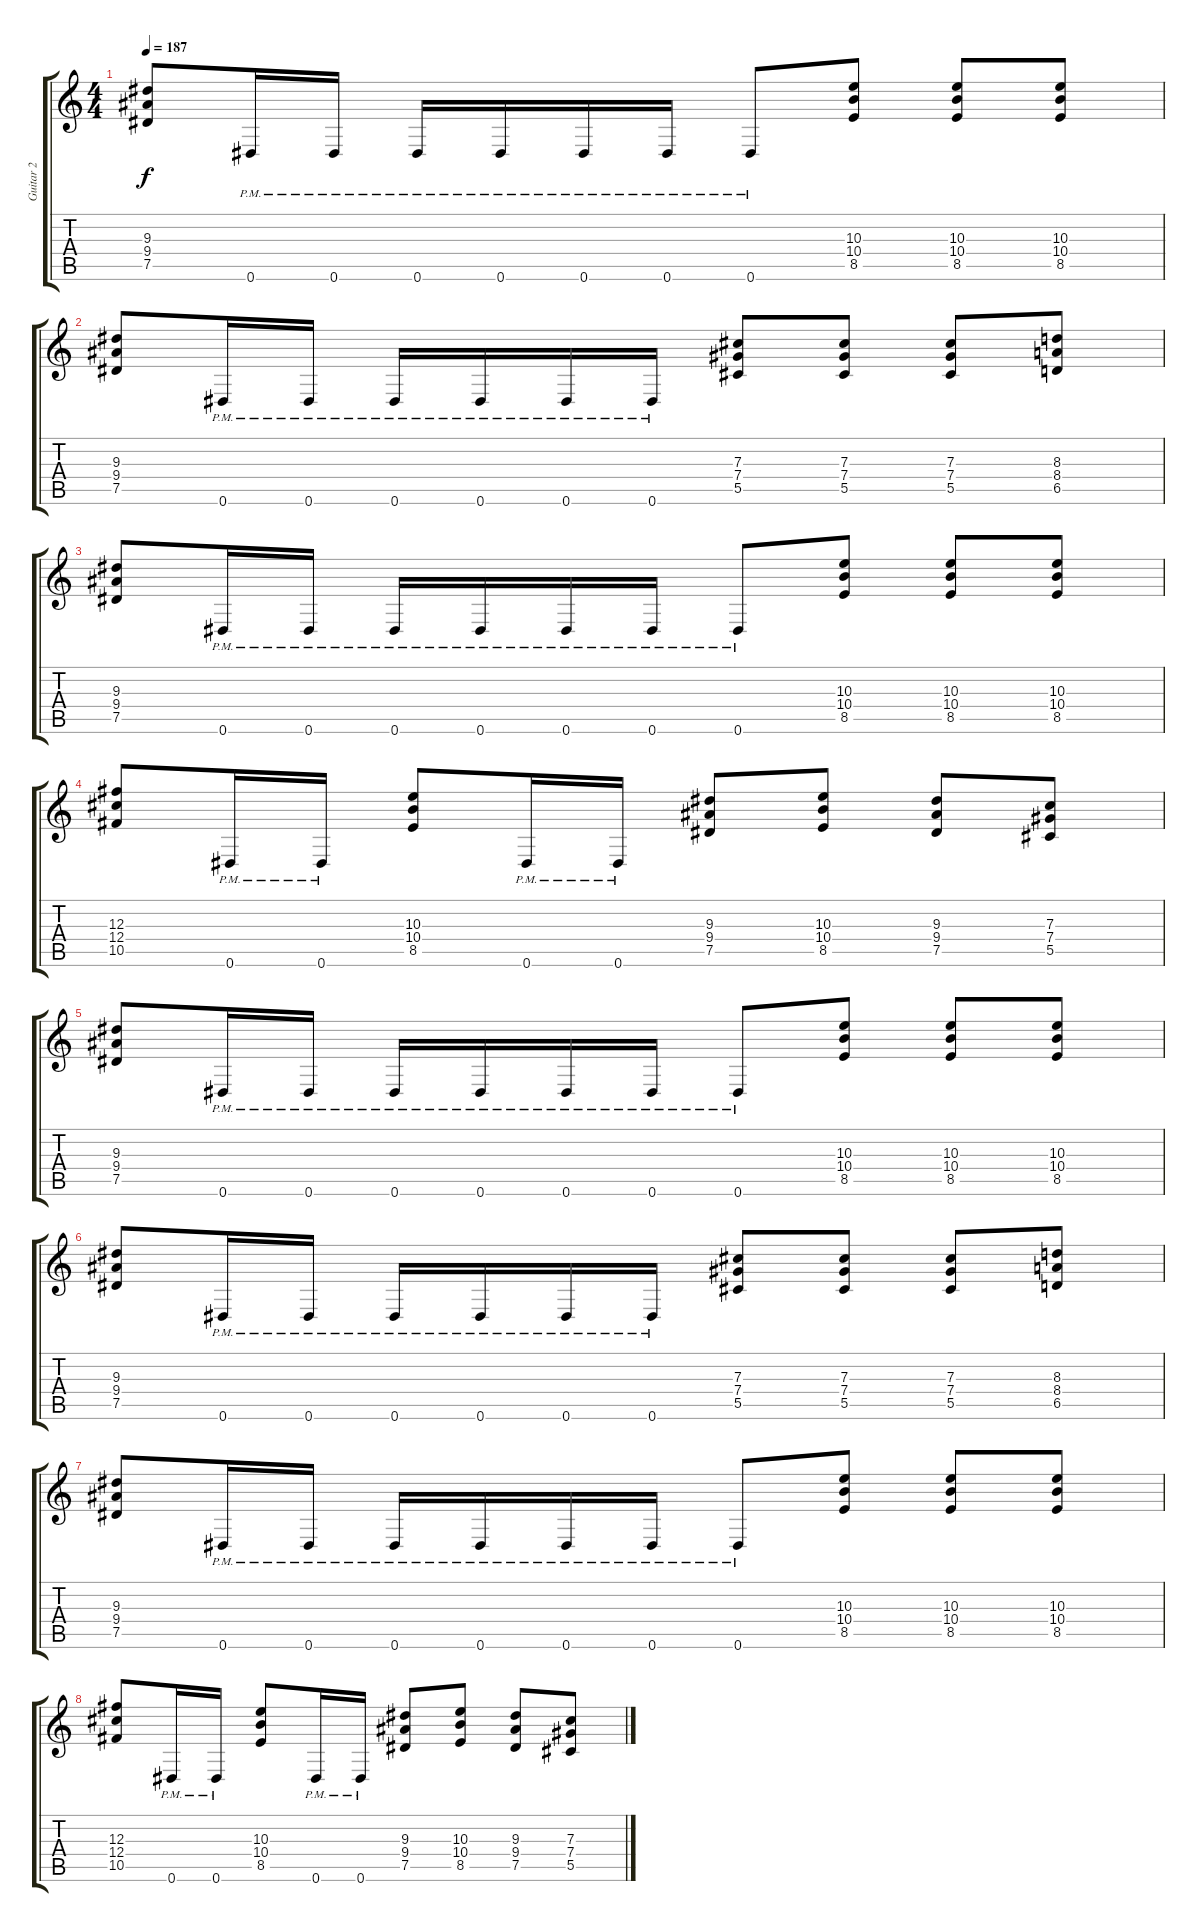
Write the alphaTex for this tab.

\track ("Guitar 2" "Guitar 2") {instrument overdrivenguitar}
\staff {score tabs}
\tuning (Eb4 Bb3 Gb3 Db3 Ab2 Eb2) {hide}
\ts (4 4)
\tempo 187
\clef g2
\ks c
(9.3 9.4 7.5).8{dy f} 0.6{pm}.16 0.6{pm}.16 0.6{pm}.16 0.6{pm}.16 0.6{pm}.16 0.6{pm}.16 0.6{pm}.8 (10.3 10.4 8.5).8 (10.3 10.4 8.5).8 (10.3 10.4 8.5).8 |
(9.3 9.4 7.5).8 0.6{pm}.16 0.6{pm}.16 0.6{pm}.16 0.6{pm}.16 0.6{pm}.16 0.6{pm}.16 (7.3 7.4 5.5).8 (7.3 7.4 5.5).8 (7.3 7.4 5.5).8 (8.3 8.4 6.5).8 |
(9.3 9.4 7.5).8 0.6{pm}.16 0.6{pm}.16 0.6{pm}.16 0.6{pm}.16 0.6{pm}.16 0.6{pm}.16 0.6{pm}.8 (10.3 10.4 8.5).8 (10.3 10.4 8.5).8 (10.3 10.4 8.5).8 |
(12.3 12.4 10.5).8 0.6{pm}.16 0.6{pm}.16 (10.3 10.4 8.5).8 0.6{pm}.16 0.6{pm}.16 (9.3 9.4 7.5).8 (10.3 10.4 8.5).8 (9.3 9.4 7.5).8 (7.3 7.4 5.5).8 |
(9.3 9.4 7.5).8 0.6{pm}.16 0.6{pm}.16 0.6{pm}.16 0.6{pm}.16 0.6{pm}.16 0.6{pm}.16 0.6{pm}.8 (10.3 10.4 8.5).8 (10.3 10.4 8.5).8 (10.3 10.4 8.5).8 |
(9.3 9.4 7.5).8 0.6{pm}.16 0.6{pm}.16 0.6{pm}.16 0.6{pm}.16 0.6{pm}.16 0.6{pm}.16 (7.3 7.4 5.5).8 (7.3 7.4 5.5).8 (7.3 7.4 5.5).8 (8.3 8.4 6.5).8 |
(9.3 9.4 7.5).8 0.6{pm}.16 0.6{pm}.16 0.6{pm}.16 0.6{pm}.16 0.6{pm}.16 0.6{pm}.16 0.6{pm}.8 (10.3 10.4 8.5).8 (10.3 10.4 8.5).8 (10.3 10.4 8.5).8 |
(12.3 12.4 10.5).8 0.6{pm}.16 0.6{pm}.16 (10.3 10.4 8.5).8 0.6{pm}.16 0.6{pm}.16 (9.3 9.4 7.5).8 (10.3 10.4 8.5).8 (9.3 9.4 7.5).8 (7.3 7.4 5.5).8
